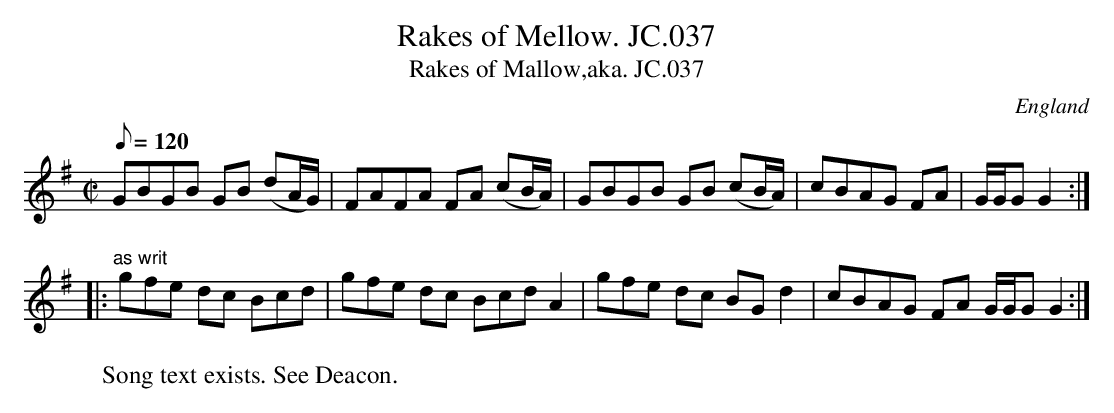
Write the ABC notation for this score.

X:1
T:Rakes of Mellow. JC.037
T:Rakes of Mallow,aka. JC.037
M:C|
L:1/8
Q:120
O:England
K:G
GBGB GB (dA/G/)|FAFA FA (cB/A/)|GBGB GB (cB/A/)|cBAG FA|G/G/GG2:|!
|:"as writ"gfe dc Bcd|gfe dc BcdA2|gfe dc BGd2|cBAG FA G/G/GG2:|]
W:Song text exists. See Deacon.
